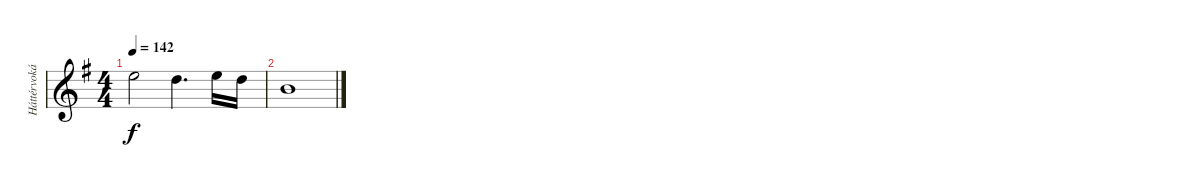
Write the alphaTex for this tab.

\track ("Háttérvokál" "Háttérvoká") {instrument choiraahs}
\staff {score}
\tuning (E4 B3 G3 D3 A2 E2) {hide}
\ts (4 4)
\tempo 142
\clef g2
\ks g
12.1.2{dy f} 10.1.4{d} 12.1.16 10.1.16 |
7.1.1
